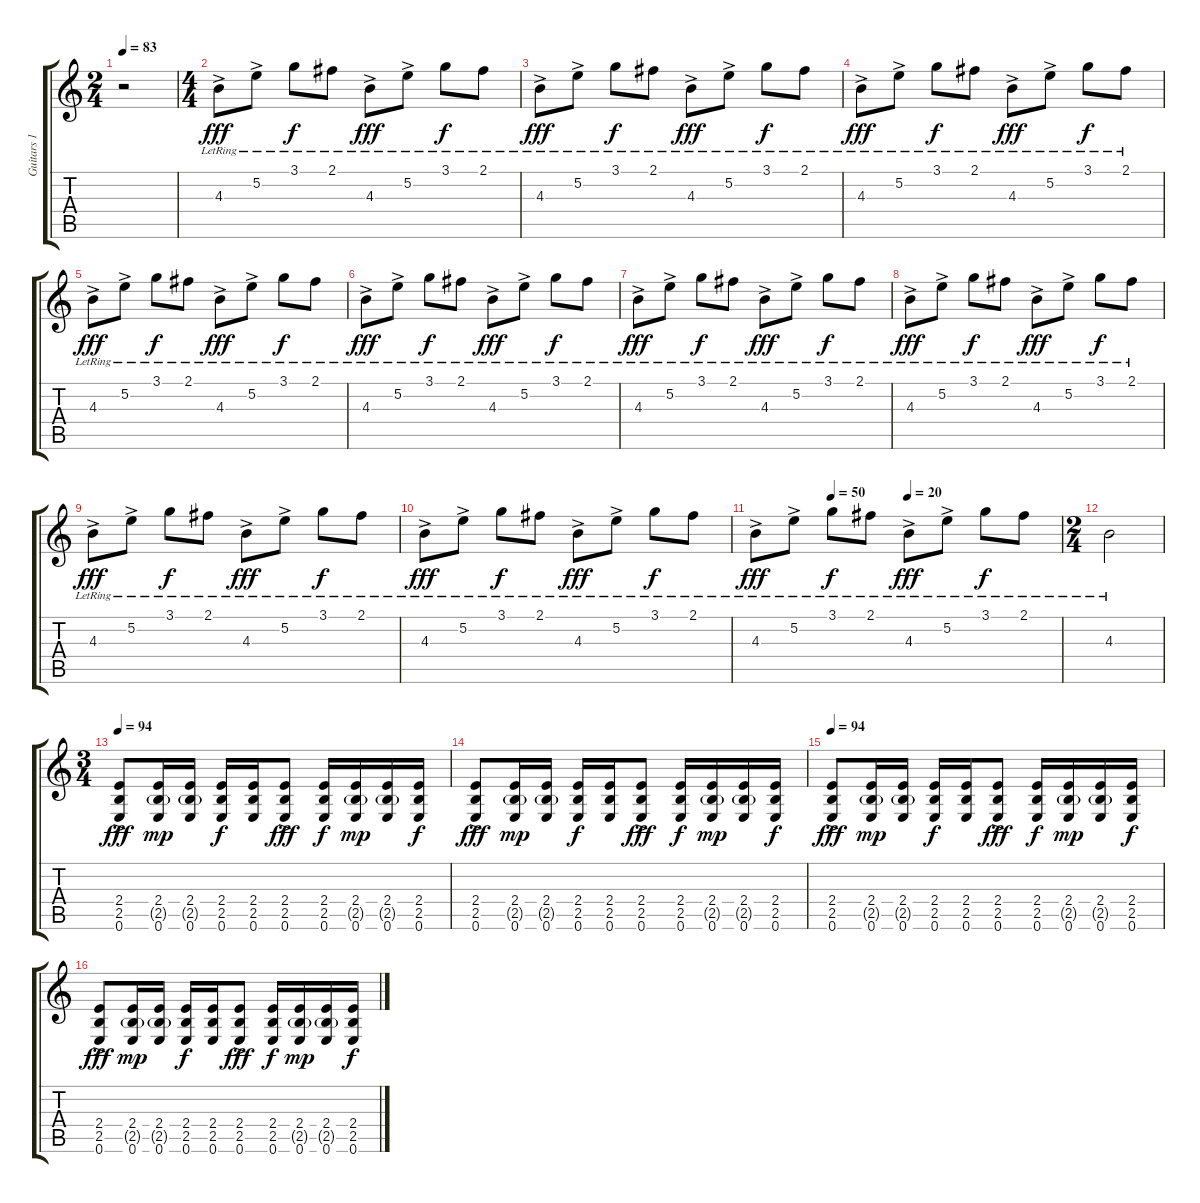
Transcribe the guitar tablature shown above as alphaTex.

\track ("Guitars 1" "Guitars 1") {instrument electricguitarjazz}
\staff {score tabs}
\tuning (E4 B3 G3 D3 A2 E2) {hide}
\ts (2 4)
\tempo 83
\clef g2
\ks c
r.2{dy fff instrument electricguitarjazz} |
\ts (4 4)
4.3{ac lr}.8 5.2{ac lr}.8 3.1{lr}.8{dy f} 2.1{lr}.8 4.3{ac lr}.8{dy fff} 5.2{ac lr}.8 3.1{lr}.8{dy f} 2.1{lr}.8 |
4.3{ac lr}.8{dy fff} 5.2{ac lr}.8 3.1{lr}.8{dy f} 2.1{lr}.8 4.3{ac lr}.8{dy fff} 5.2{ac lr}.8 3.1{lr}.8{dy f} 2.1{lr}.8 |
4.3{ac lr}.8{dy fff} 5.2{ac lr}.8 3.1{lr}.8{dy f} 2.1{lr}.8 4.3{ac lr}.8{dy fff} 5.2{ac lr}.8 3.1{lr}.8{dy f} 2.1{lr}.8 |
4.3{ac lr}.8{dy fff} 5.2{ac lr}.8 3.1{lr}.8{dy f} 2.1{lr}.8 4.3{ac lr}.8{dy fff} 5.2{ac lr}.8 3.1{lr}.8{dy f} 2.1{lr}.8 |
4.3{ac lr}.8{dy fff} 5.2{ac lr}.8 3.1{lr}.8{dy f} 2.1{lr}.8 4.3{ac lr}.8{dy fff} 5.2{ac lr}.8 3.1{lr}.8{dy f} 2.1{lr}.8 |
4.3{ac lr}.8{dy fff} 5.2{ac lr}.8 3.1{lr}.8{dy f} 2.1{lr}.8 4.3{ac lr}.8{dy fff} 5.2{ac lr}.8 3.1{lr}.8{dy f} 2.1{lr}.8 |
4.3{ac lr}.8{dy fff} 5.2{ac lr}.8 3.1{lr}.8{dy f} 2.1{lr}.8 4.3{ac lr}.8{dy fff} 5.2{ac lr}.8 3.1{lr}.8{dy f} 2.1{lr}.8 |
4.3{ac lr}.8{dy fff} 5.2{ac lr}.8 3.1{lr}.8{dy f} 2.1{lr}.8 4.3{ac lr}.8{dy fff} 5.2{ac lr}.8 3.1{lr}.8{dy f} 2.1{lr}.8 |
4.3{ac lr}.8{dy fff} 5.2{ac lr}.8 3.1{lr}.8{dy f} 2.1{lr}.8 4.3{ac lr}.8{dy fff} 5.2{ac lr}.8 3.1{lr}.8{dy f} 2.1{lr}.8 |
\tempo (50 0.25)
\tempo (20 0.5)
4.3{ac lr}.8{dy fff} 5.2{ac lr}.8 3.1{lr}.8{dy f} 2.1{lr}.8 4.3{ac lr}.8{dy fff} 5.2{ac lr}.8 3.1{lr}.8{dy f} 2.1{lr}.8 |
\ts (2 4)
4.3{lr}.2 |
\ts (3 4)
\tempo 94
(2.4{ac} 2.5{ac} 0.6{ac}).8{dy fff volume 11 instrument overdrivenguitar} (2.4 2.5{g} 0.6).16{dy mp} (2.4 2.5{g} 0.6).16 (2.4 2.5 0.6).16{dy f} (2.4 2.5 0.6).16 (2.4 2.5 0.6{ac}).8{dy fff} (2.4 2.5 0.6).16{dy f} (2.4 2.5{g} 0.6).16{dy mp} (2.4 2.5{g} 0.6).16 (2.4 2.5 0.6).16{dy f} |
(2.4{ac} 2.5{ac} 0.6{ac}).8{dy fff volume 11 instrument overdrivenguitar} (2.4 2.5{g} 0.6).16{dy mp} (2.4 2.5{g} 0.6).16 (2.4 2.5 0.6).16{dy f} (2.4 2.5 0.6).16 (2.4 2.5 0.6{ac}).8{dy fff} (2.4 2.5 0.6).16{dy f} (2.4 2.5{g} 0.6).16{dy mp} (2.4 2.5{g} 0.6).16 (2.4 2.5 0.6).16{dy f} |
\tempo 94
(2.4{ac} 2.5{ac} 0.6{ac}).8{dy fff volume 11 instrument overdrivenguitar} (2.4 2.5{g} 0.6).16{dy mp} (2.4 2.5{g} 0.6).16 (2.4 2.5 0.6).16{dy f} (2.4 2.5 0.6).16 (2.4 2.5 0.6{ac}).8{dy fff} (2.4 2.5 0.6).16{dy f} (2.4 2.5{g} 0.6).16{dy mp} (2.4 2.5{g} 0.6).16 (2.4 2.5 0.6).16{dy f} |
(2.4{ac} 2.5{ac} 0.6{ac}).8{dy fff volume 11 instrument overdrivenguitar} (2.4 2.5{g} 0.6).16{dy mp} (2.4 2.5{g} 0.6).16 (2.4 2.5 0.6).16{dy f} (2.4 2.5 0.6).16 (2.4 2.5 0.6{ac}).8{dy fff} (2.4 2.5 0.6).16{dy f} (2.4 2.5{g} 0.6).16{dy mp} (2.4 2.5{g} 0.6).16 (2.4 2.5 0.6).16{dy f}
